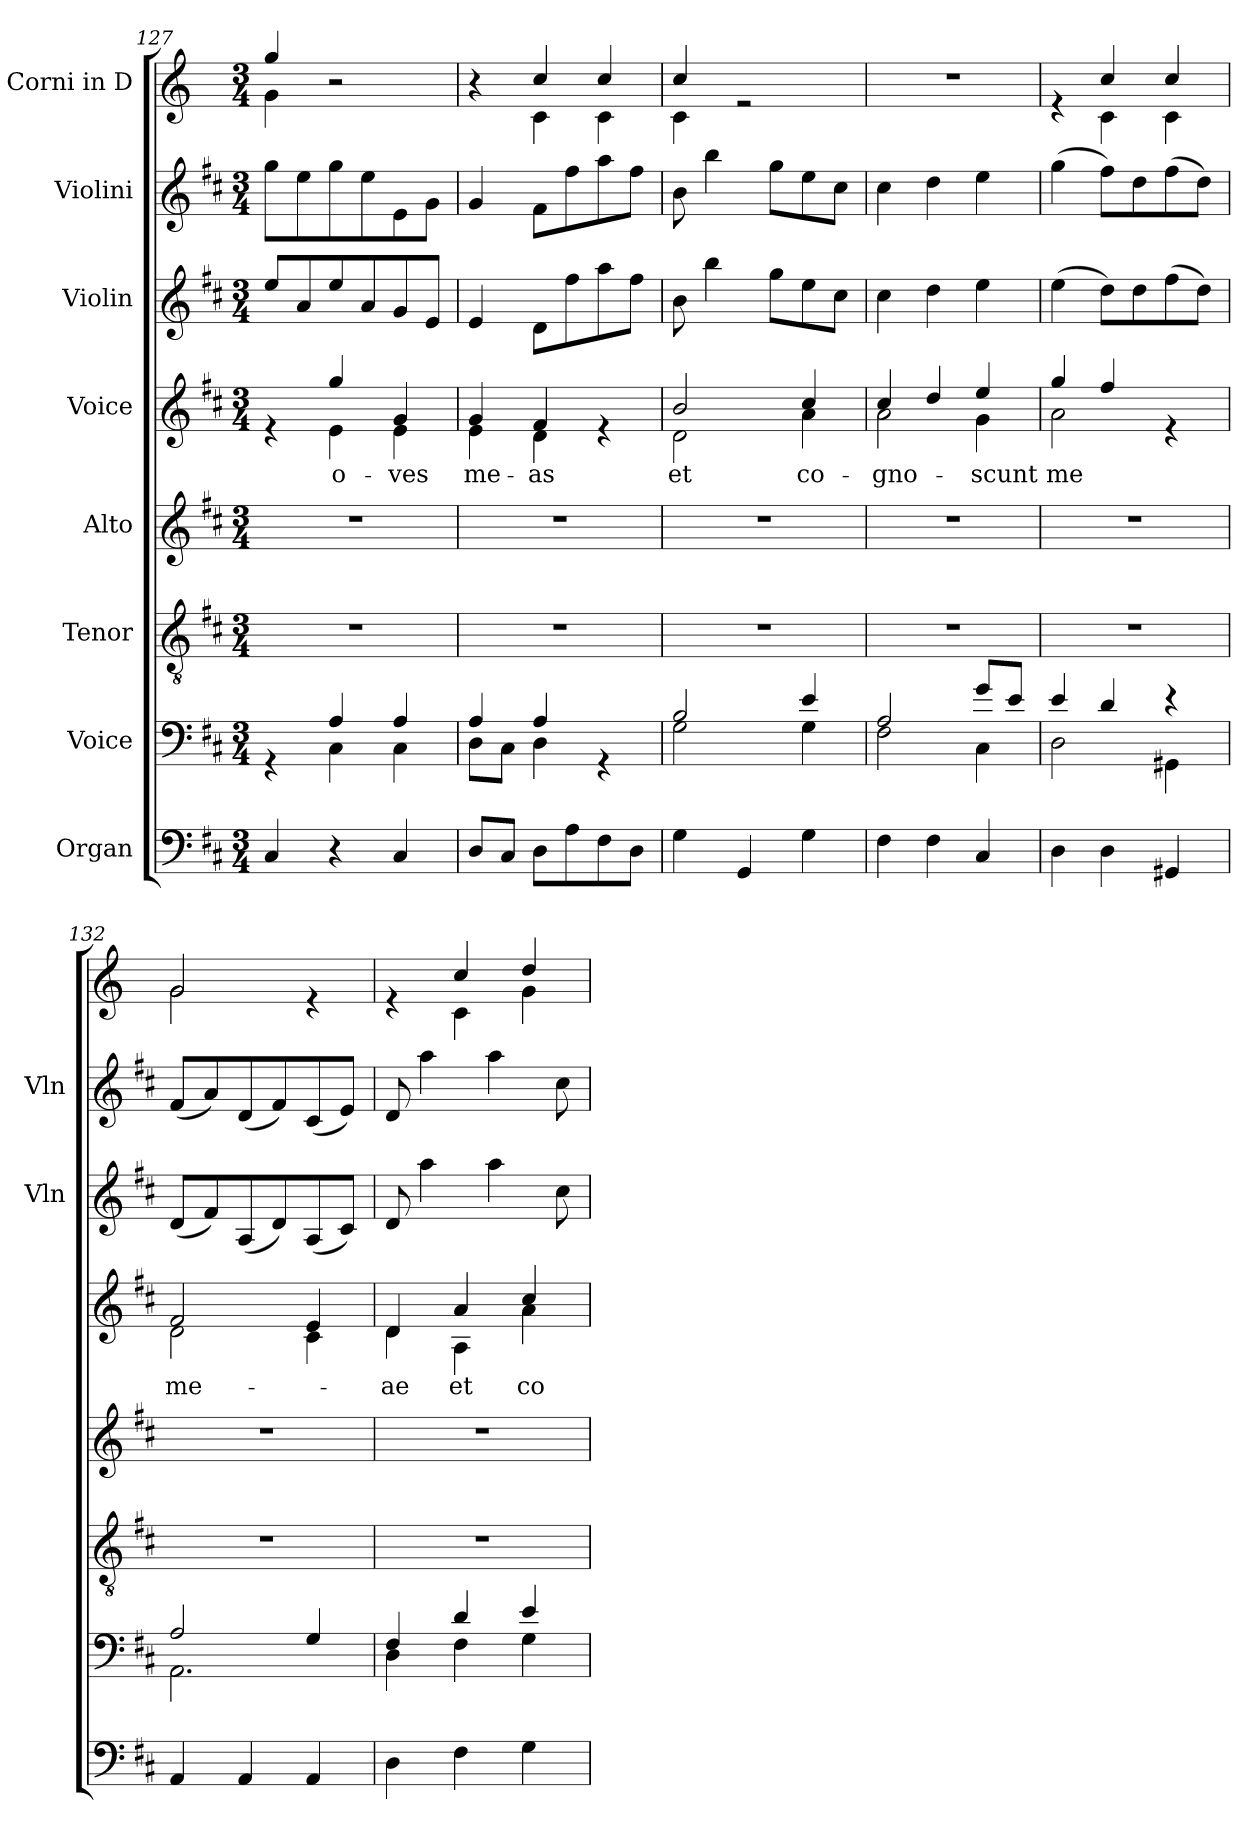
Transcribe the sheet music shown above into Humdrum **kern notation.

**kern	**kern	**kern	**kern	**kern	**text	**kern	**kern	**kern
*part8	*part7	*part6	*part5	*part4	*part4	*part3	*part2	*part1
*staff8	*staff7	*staff6	*staff5	*staff4	*staff4	*staff3	*staff2	*staff1
*I"Organ	*I"Voice	*I"Tenor	*I"Alto	*I"Voice	*	*I"Violin	*I"Violini	*I"Corni in D
*	*	*	*	*	*	*I'Vln	*I'Vln	*
*clefF4	*clefF4	*clefGv2	*clefG2	*clefG2	*	*clefG2	*clefG2	*clefG2
*	*	*	*	*	*	*	*	*ITrd6c10
*k[f#c#]	*k[f#c#]	*k[f#c#]	*k[f#c#]	*k[f#c#]	*	*k[f#c#]	*k[f#c#]	*k[f#c#]
*M3/4	*M3/4	*M3/4	*M3/4	*M3/4	*	*M3/4	*M3/4	*M3/4
=127	=127	=127	=127	=127	=127	=127	=127	=127
*	*^	*	*	*^	*	*	*	*^
4C#/	4rGG	4ryy	2.r	2.r	4re	4ryy	.	8ee/L	8gg\L	4a/	4A\
.	.	.	.	.	.	.	.	8a/	8ee\	.	.
!	!	!	!	!	!	!	!LO:LY:b	!	!	!	!
4r	4A/	4C#\	.	.	4gg/	4e\	o-	8ee/	8gg\	2r	2ryy
.	.	.	.	.	.	.	.	8a/	8ee\	.	.
!	!	!	!	!	!	!	!LO:LY:b	!	!	!	!
4C#/	4A/	4C#\	.	.	4g/	4e\	-ves	8g/	8e\	.	.
.	.	.	.	.	.	.	.	8e/J	8g\J	.	.
=128	=128	=128	=128	=128	=128	=128	=128	=128	=128	=128	=128
!	!	!	!	!	!	!	!LO:LY:b	!	!	!	!
8D/L	4A/	8D\L	2.r	2.r	4g/	4e\	me-	4e/	4g/	4r	4ryy
8C#/J	.	8C#\J	.	.	.	.	.	.	.	.	.
!	!	!	!	!	!	!	!LO:LY:b	!	!	!	!
8D\L	4A/	4D\	.	.	4f#/	4d\	-as	8d\L	8f#\L	4d/	4D\
8A\	.	.	.	.	.	.	.	8ff#\	8ff#\	.	.
8F#\	4rGG	4ryy	.	.	4re	4ryy	.	8aa\	8aa\	4d/	4D\
8D\J	.	.	.	.	.	.	.	8ff#\J	8ff#\J	.	.
=129	=129	=129	=129	=129	=129	=129	=129	=129	=129	=129	=129
!	!	!	!	!	!	!	!LO:LY:b	!	!	!	!
4G\	2B/	2G\	2.r	2.r	2b/	2d\	et	8b\	8b\	4d/	4D\
.	.	.	.	.	.	.	.	4bb\	4bb\	.	.
4GG/	.	.	.	.	.	.	.	.	.	2re	2ryy
.	.	.	.	.	.	.	.	8gg\L	8gg\L	.	.
!	!	!	!	!	!	!	!LO:LY:b	!	!	!	!
4G\	4e/	4G\	.	.	4cc#/	4a\	co-	8ee\	8ee\	.	.
.	.	.	.	.	.	.	.	8cc#\J	8cc#\J	.	.
*	*	*	*	*	*	*	*	*	*	*v	*v
!!LO:LB:g=z
=130	=130	=130	=130	=130	=130	=130	=130	=130	=130	=130
!	!	!	!	!	!	!	!LO:LY:b	!	!	!
4F#\	2A/	2F#\	2.r	2.r	4cc#/	2a\	-gno-	4cc#\	4cc#\	2.r
4F#\	.	.	.	.	4dd/	.	.	4dd\	4dd\	.
!	!	!	!	!	!	!	!LO:LY:b	!	!	!
4C#/	8g/L	4C#\	.	.	4ee/	4g\	-scunt	4ee\	4ee\	.
.	8e/J	.	.	.	.	.	.	.	.	.
=131	=131	=131	=131	=131	=131	=131	=131	=131	=131	=131
!	!	!	!	!	!	!	!LO:LY:b	!	!	!
*	*	*	*	*	*	*	*	*	*	*^
4D\	4e/	2D\	2.r	2.r	4gg/	2a\	me	(4ee\	(4gg\	4re	4ryy
4D\	4d/	.	.	.	4ff#/	.	.	8dd\L)	8ff#\L)	4d/	4D\
.	.	.	.	.	.	.	.	8dd\	8dd\	.	.
4GG#X/	4r	4GG#X\	.	.	4re	4ryy	.	(8ff#\	(8ff#\	4d/	4D\
.	.	.	.	.	.	.	.	8dd\J)	8dd\J)	.	.
=132	=132	=132	=132	=132	=132	=132	=132	=132	=132	=132	=132
!	!	!	!	!	!	!	!LO:LY:b	!	!	!	!
4AA/	2A/	2.AA\	2.r	2.r	2f#/	2d\	me-	(8d/L	(8f#/L	2A/	2A\
.	.	.	.	.	.	.	.	8f#/)	8a/)	.	.
4AA/	.	.	.	.	.	.	.	(8A/	(8d/	.	.
.	.	.	.	.	.	.	.	8d/)	8f#/)	.	.
4AA/	4G/	.	.	.	4e/	4c#\	.	(8A/	(8c#/	4re	4ryy
.	.	.	.	.	.	.	.	8c#/J)	8e/J)	.	.
=133	=133	=133	=133	=133	=133	=133	=133	=133	=133	=133	=133
!	!	!	!	!	!	!	!LO:LY:b	!	!	!	!
4D\	4F#/	4D\	2.r	2.r	4d/	4d\	-ae	8d/	8d/	4re	4ryy
.	.	.	.	.	.	.	.	4aa\	4aa\	.	.
!	!	!	!	!	!	!	!LO:LY:b	!	!	!	!
4F#\	4d/	4F#\	.	.	4a/	4A\	et	.	.	4d/	4D\
.	.	.	.	.	.	.	.	4aa\	4aa\	.	.
!	!	!	!	!	!	!	!LO:LY:b	!	!	!	!
4G\	4e/	4G\	.	.	4cc#/	4a\	co-	.	.	4e/	4A\
.	.	.	.	.	.	.	.	8cc#\	8cc#\	.	.
*	*v	*v	*	*	*v	*v	*	*	*	*v	*v
=	=	=	=	=	=	=	=	=
*-	*-	*-	*-	*-	*-	*-	*-	*-
